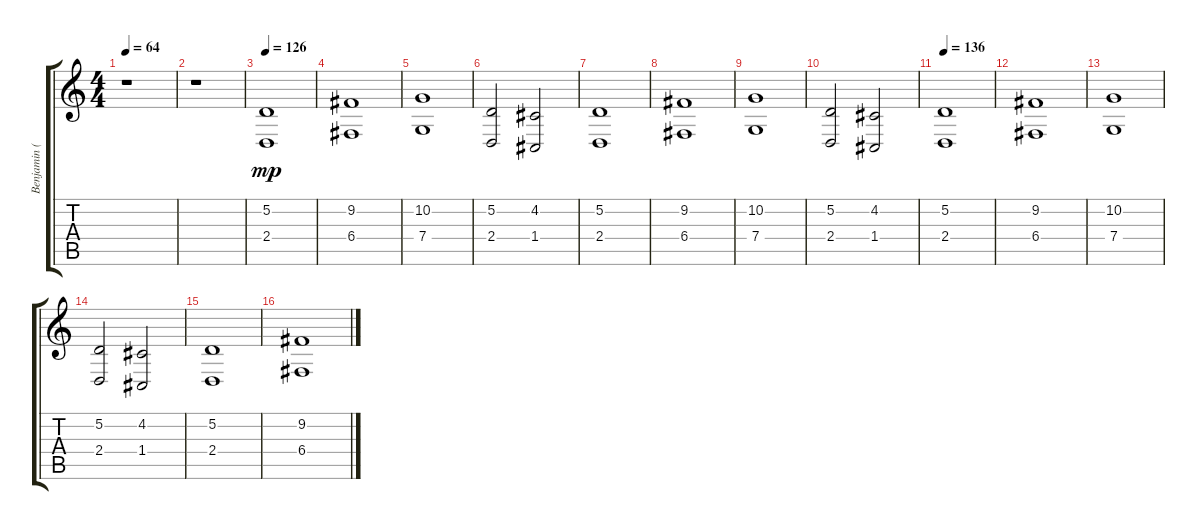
\track ("Benjamin (KeybMid)" "Benjamin (") {instrument churchorgan}
\staff {score tabs}
\tuning (D4 A3 F3 C3 G2 D2) {hide}
\ts (4 4)
\tempo 64
\clef g2
\ks c
r.1{dy mp} |
r.1 |
\tempo 126
(5.2 2.4).1 |
(9.2 6.4).1 |
(10.2 7.4).1 |
(5.2 2.4).2 (4.2 1.4).2 |
(5.2 2.4).1 |
(9.2 6.4).1 |
(10.2 7.4).1 |
(5.2 2.4).2 (4.2 1.4).2 |
\tempo 136
(5.2 2.4).1 |
(9.2 6.4).1 |
(10.2 7.4).1 |
(5.2 2.4).2 (4.2 1.4).2 |
(5.2 2.4).1 |
(9.2 6.4).1
